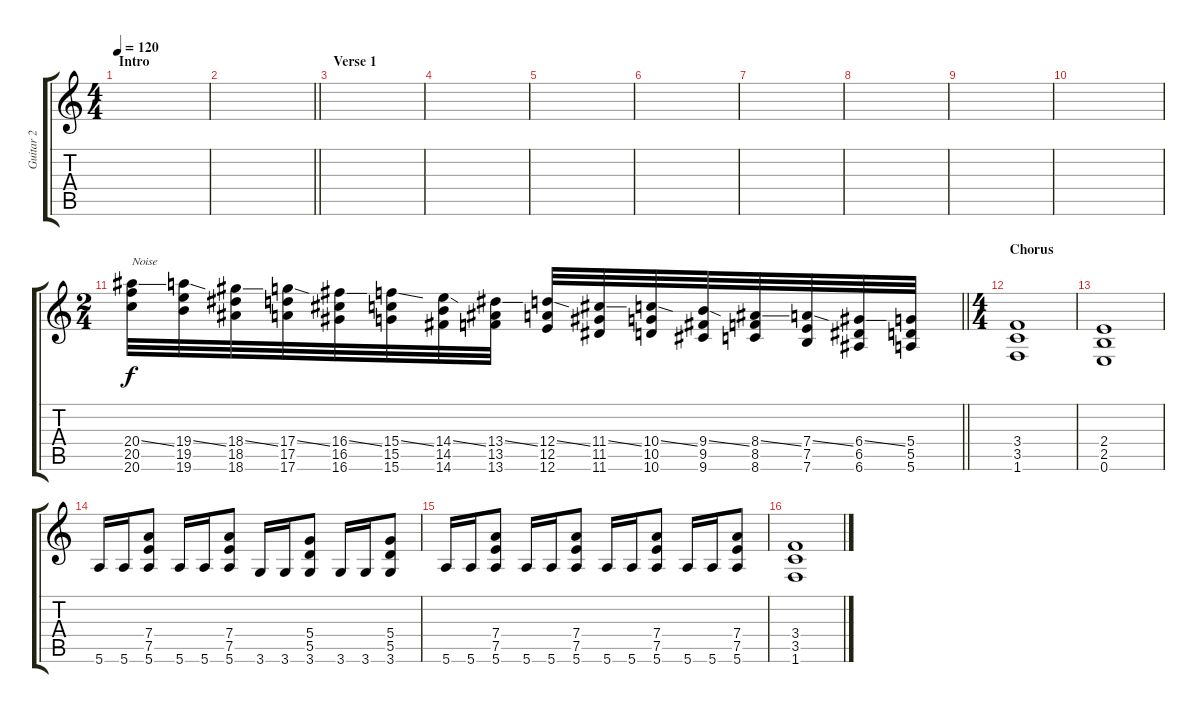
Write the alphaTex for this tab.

\track ("Guitar 2" "Guitar 2") {instrument distortionguitar}
\staff {score tabs}
\tuning (E4 B3 G3 D3 A2 E2) {hide}
\ts (4 4)
\section ("" "Intro")
\tempo 120
\clef g2
\ks c
|
\barLineRight lightlight
|
\section ("" "Verse 1")
|
|
|
|
|
|
|
|
\ts (2 4)
\barLineRight lightlight
(20.4{ss} 20.5 20.6).32{txt "Noise"} (19.4{ss} 19.5 19.6).32 (18.4{ss} 18.5 18.6).32 (17.4{ss} 17.5 17.6).32 (16.4{ss} 16.5 16.6).32 (15.4{ss} 15.5 15.6).32 (14.4{ss} 14.5 14.6).32 (13.4{ss} 13.5 13.6).32 (12.4{ss} 12.5 12.6).32 (11.4{ss} 11.5 11.6).32 (10.4{ss} 10.5 10.6).32 (9.4{ss} 9.5 9.6).32 (8.4{ss} 8.5 8.6).32 (7.4{ss} 7.5 7.6).32 (6.4{ss} 6.5 6.6).32 (5.4 5.5 5.6).32 |
\ts (4 4)
\section ("" "Chorus")
(3.4 3.5 1.6).1 |
(2.4 2.5 0.6).1 |
5.6.16 5.6.16 (7.4 7.5 5.6).8 5.6.16 5.6.16 (7.4 7.5 5.6).8 3.6.16 3.6.16 (5.4 5.5 3.6).8 3.6.16 3.6.16 (5.4 5.5 3.6).8 |
5.6.16 5.6.16 (7.4 7.5 5.6).8 5.6.16 5.6.16 (7.4 7.5 5.6).8 5.6.16 5.6.16 (7.4 7.5 5.6).8 5.6.16 5.6.16 (7.4 7.5 5.6).8 |
(3.4 3.5 1.6).1
